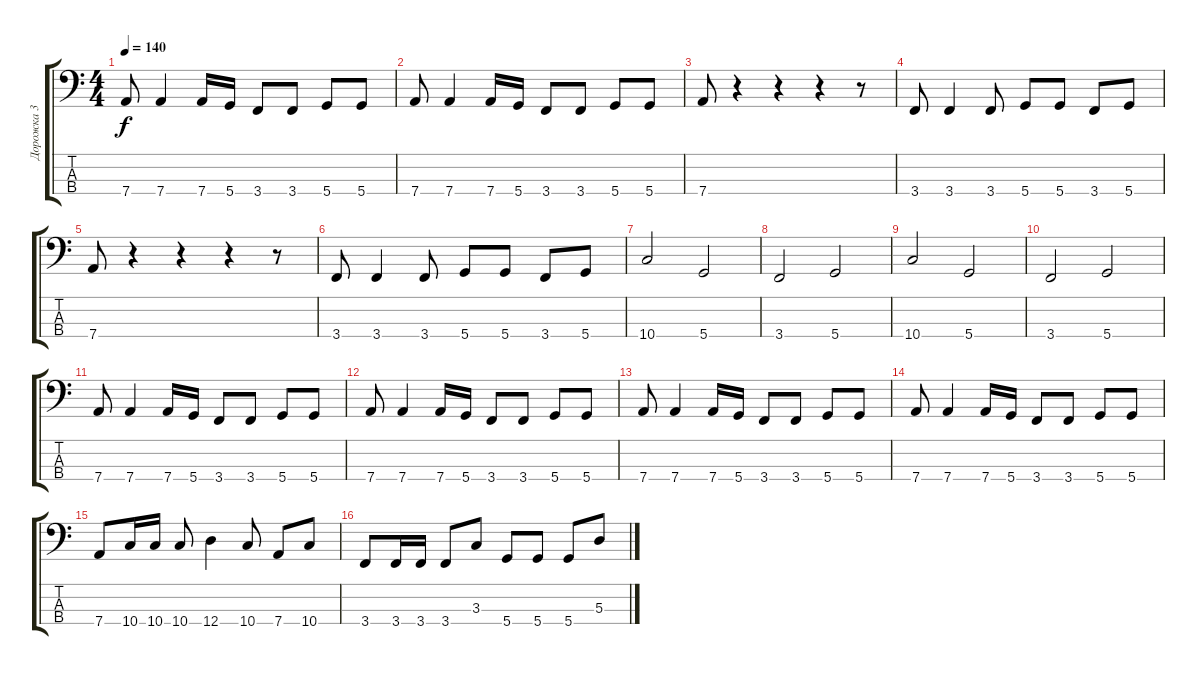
\track ("Дорожка 3" "Дорожка 3") {instrument electricbassfinger}
\staff {score tabs}
\tuning (G2 D2 A1 D1) {hide}
\ts (4 4)
\tempo 140
\clef f4
\ks c
7.4.8{dy f} 7.4.4 7.4.16 5.4.16 3.4.8 3.4.8 5.4.8 5.4.8 |
7.4.8 7.4.4 7.4.16 5.4.16 3.4.8 3.4.8 5.4.8 5.4.8 |
7.4.8 r.4 r.4 r.4 r.8 |
3.4.8 3.4.4 3.4.8 5.4.8 5.4.8 3.4.8 5.4.8 |
7.4.8 r.4 r.4 r.4 r.8 |
3.4.8 3.4.4 3.4.8 5.4.8 5.4.8 3.4.8 5.4.8 |
10.4.2 5.4.2 |
3.4.2 5.4.2 |
10.4.2 5.4.2 |
3.4.2 5.4.2 |
7.4.8 7.4.4 7.4.16 5.4.16 3.4.8 3.4.8 5.4.8 5.4.8 |
7.4.8 7.4.4 7.4.16 5.4.16 3.4.8 3.4.8 5.4.8 5.4.8 |
7.4.8 7.4.4 7.4.16 5.4.16 3.4.8 3.4.8 5.4.8 5.4.8 |
7.4.8 7.4.4 7.4.16 5.4.16 3.4.8 3.4.8 5.4.8 5.4.8 |
7.4.8 10.4.16 10.4.16 10.4.8 12.4.4 10.4.8 7.4.8 10.4.8 |
3.4.8 3.4.16 3.4.16 3.4.8 3.3.8 5.4.8 5.4.8 5.4.8 5.3.8
